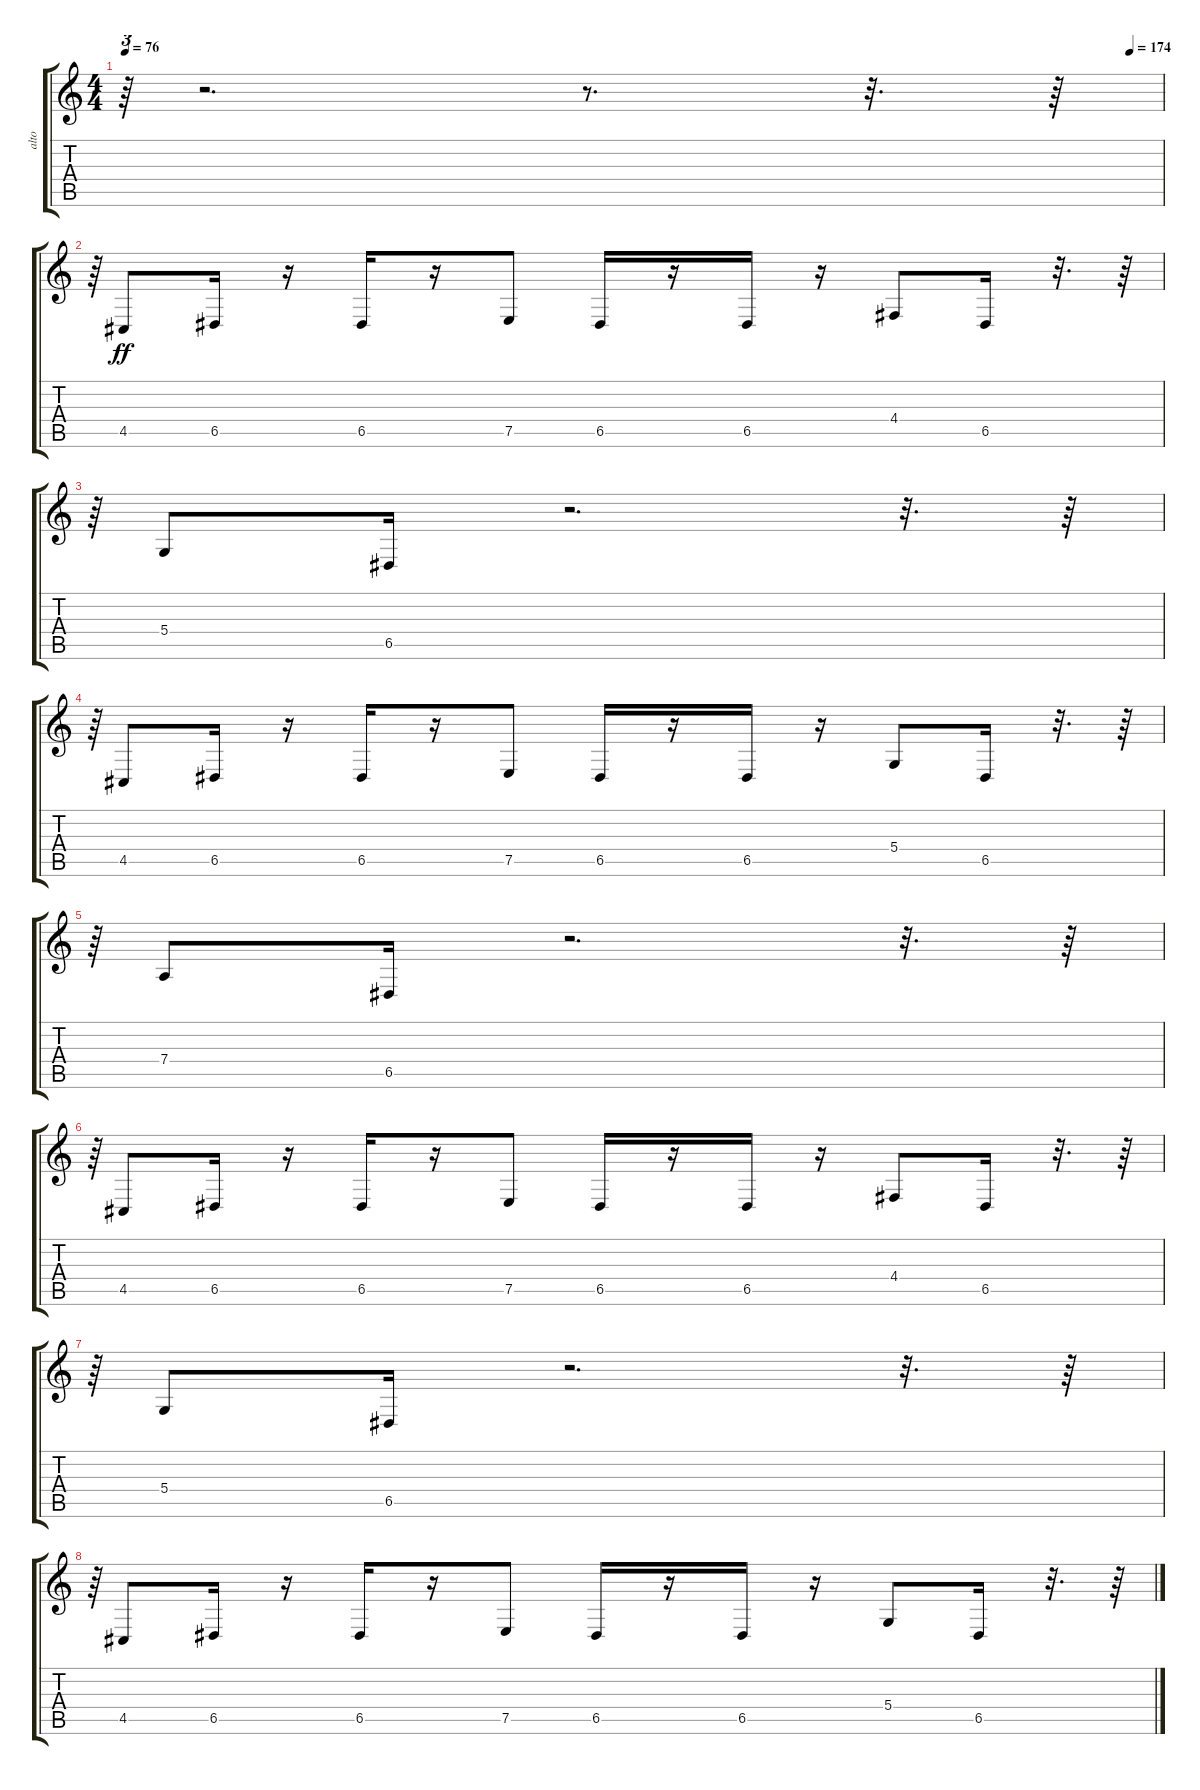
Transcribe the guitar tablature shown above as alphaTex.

\track ("alto" "alto") {instrument stringensemble1}
\staff {score tabs}
\tuning (E4 B3 G3 D3 A2 E2) {hide}
\ts (4 4)
\tempo 76
\tempo (174 0.96875)
\clef g2
\ks c
r.64{tu (3 2) dy f} r.2{d} r.8{d} r.32{d} r.64 |
r.64{tu (3 2)} 4.5.8{dy ff} 6.5.16 r.16 6.5.16 r.16 7.5.8 6.5.16 r.16 6.5.16 r.16 4.4.8 6.5.16 r.32{d} r.64 |
r.64{tu (3 2)} 5.4.8 6.5.16 r.2{d} r.32{d} r.64 |
r.64{tu (3 2)} 4.5.8 6.5.16 r.16 6.5.16 r.16 7.5.8 6.5.16 r.16 6.5.16 r.16 5.4.8 6.5.16 r.32{d} r.64 |
r.64{tu (3 2)} 7.4.8 6.5.16 r.2{d} r.32{d} r.64 |
r.64{tu (3 2)} 4.5.8 6.5.16 r.16 6.5.16 r.16 7.5.8 6.5.16 r.16 6.5.16 r.16 4.4.8 6.5.16 r.32{d} r.64 |
r.64{tu (3 2)} 5.4.8 6.5.16 r.2{d} r.32{d} r.64 |
r.64{tu (3 2)} 4.5.8 6.5.16 r.16 6.5.16 r.16 7.5.8 6.5.16 r.16 6.5.16 r.16 5.4.8 6.5.16 r.32{d} r.64
